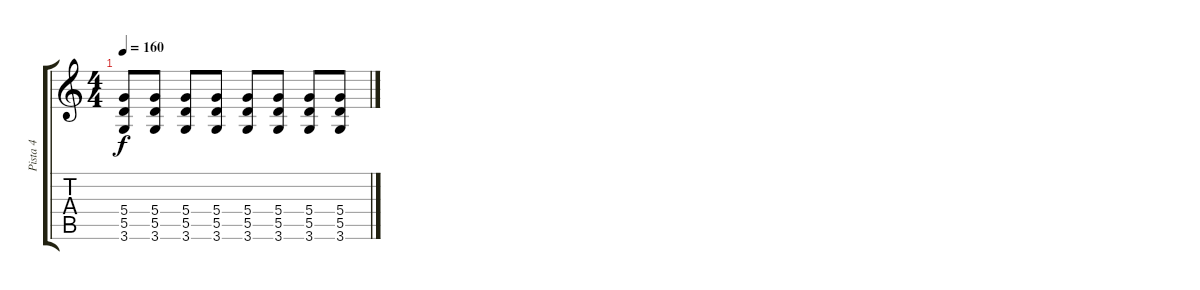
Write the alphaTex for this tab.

\track ("Pista 4" "Pista 4") {instrument electricguitarmuted}
\staff {score tabs}
\tuning (E4 B3 G3 D3 A2 E2) {hide}
\ts (4 4)
\tempo 160
\clef g2
\ks c
(5.4 5.5 3.6).8{dy f} (5.4 5.5 3.6).8 (5.4 5.5 3.6).8 (5.4 5.5 3.6).8 (5.4 5.5 3.6).8 (5.4 5.5 3.6).8 (5.4 5.5 3.6).8 (5.4 5.5 3.6).8
